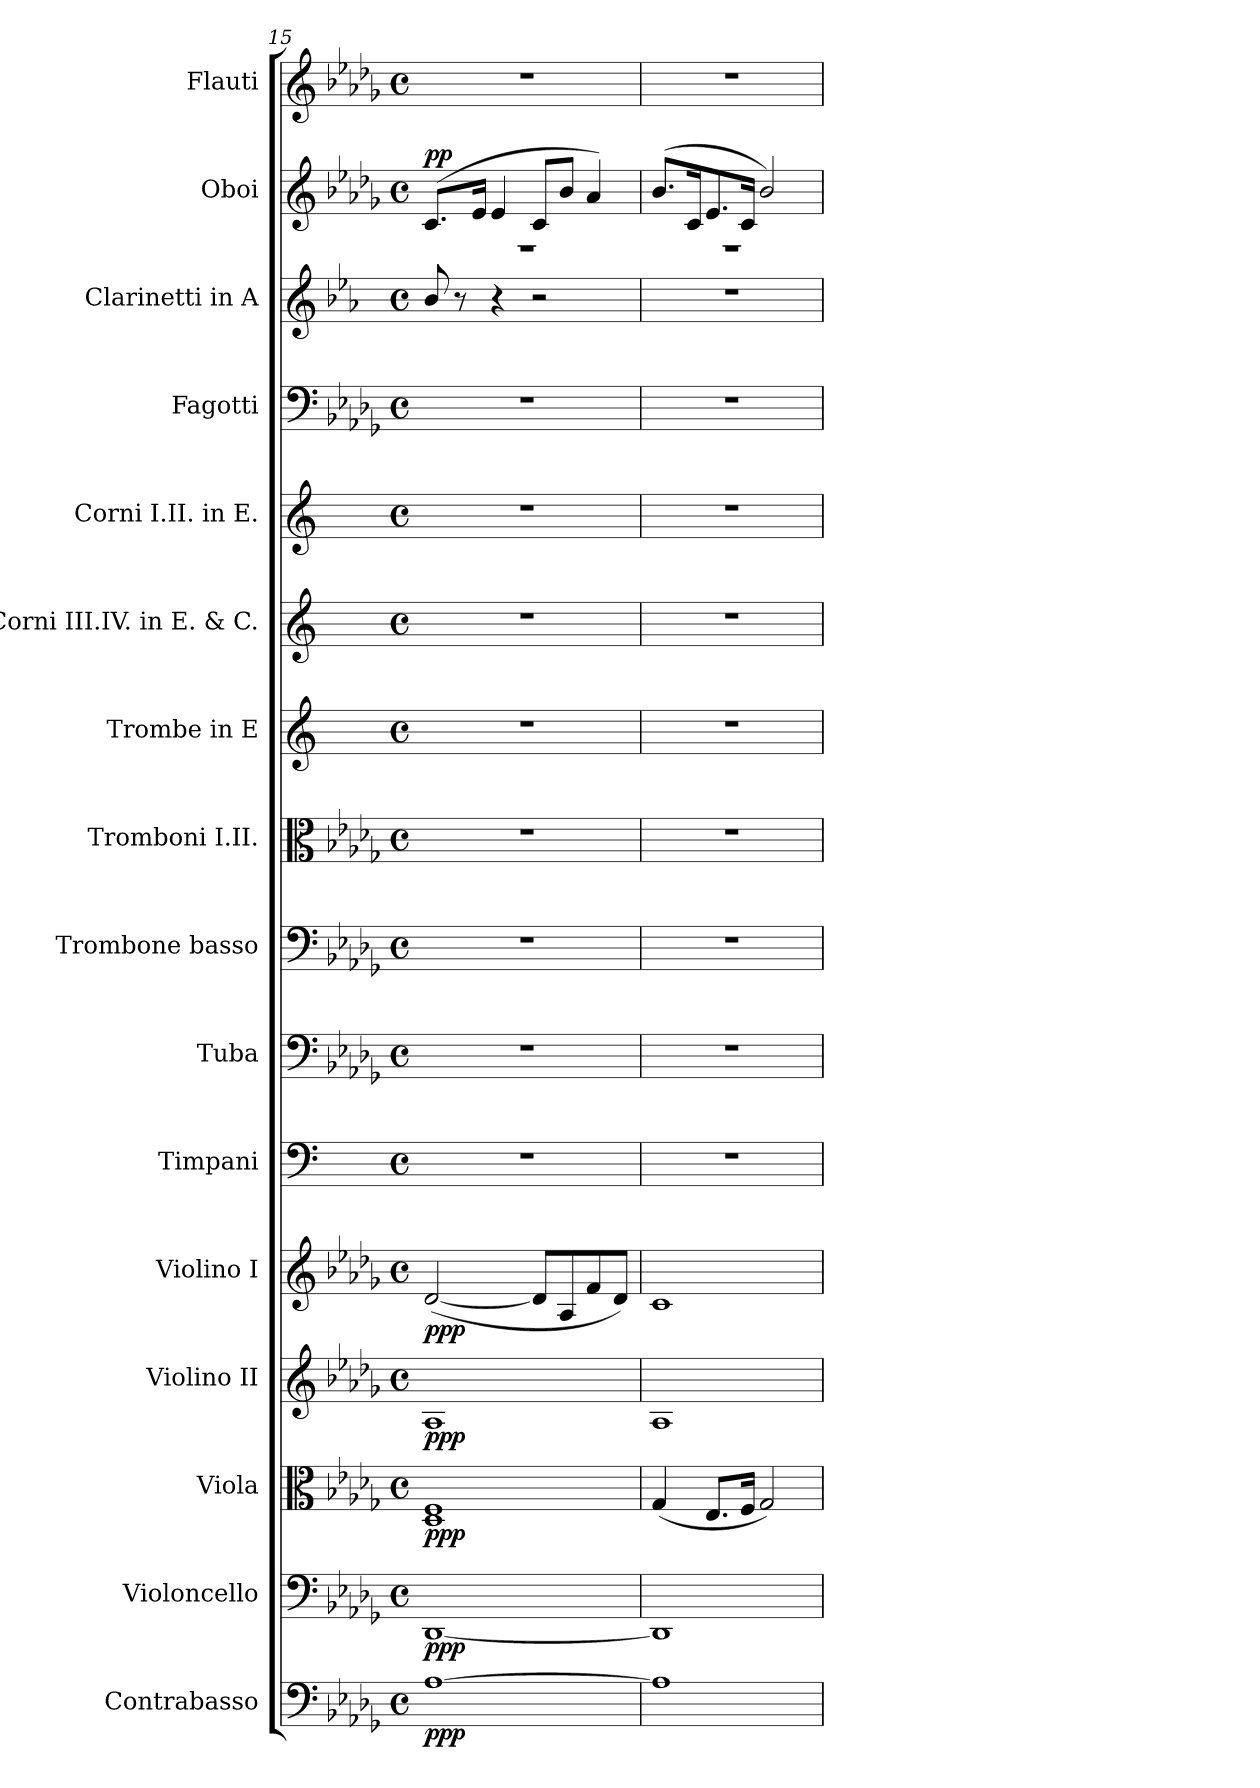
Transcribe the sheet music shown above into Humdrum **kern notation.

**kern	**dynam	**kern	**dynam	**kern	**dynam	**kern	**dynam	**kern	**dynam	**kern	**kern	**kern	**kern	**kern	**kern	**kern	**kern	**kern	**kern	**dynam	**kern
*part16	*part16	*part15	*part15	*part14	*part14	*part13	*part13	*part12	*part12	*part11	*part10	*part9	*part8	*part7	*part6	*part5	*part4	*part3	*part2	*part2	*part1
*staff16	*staff16	*staff15	*staff15	*staff14	*staff14	*staff13	*staff13	*staff12	*staff12	*staff11	*staff10	*staff9	*staff8	*staff7	*staff6	*staff5	*staff4	*staff3	*staff2	*staff2	*staff1
*I"Contrabasso	*	*I"Violoncello	*	*I"Viola	*	*I"Violino II	*	*I"Violino I	*	*I"Timpani	*I"Tuba	*I"Trombone basso	*I"Tromboni I.II.	*I"Trombe in E	*I"Corni III.IV. in E. &amp; C.	*I"Corni I.II. in E.	*I"Fagotti	*I"Clarinetti in A	*I"Oboi	*	*I"Flauti
*I'Cb.	*	*I'Vc.	*	*I'Vla.	*	*I'Vln. II	*	*I'Vln. I	*	*I'Timp.	*I'Tba.	*I'Trne B.	*I'Trbi.	*I'Trbe	*I'Cor. III.IV.	*I'Cor. I.II	*I'Fg.	*I'Cl.	*I'Ob.	*	*I'Fl.
*clefF4	*	*clefF4	*	*clefC3	*	*clefG2	*	*clefG2	*	*clefF4	*clefF4	*clefF4	*clefC3	*clefG2	*clefG2	*clefG2	*clefF4	*clefG2	*clefG2	*	*clefG2
*ITrd7c12	*	*	*	*	*	*	*	*	*	*	*	*	*	*ITrd-2c-4	*ITrd7c12	*ITrd5c8	*	*ITrd2c3	*	*	*
*k[b-e-a-d-g-]	*	*k[b-e-a-d-g-]	*	*k[b-e-a-d-g-]	*	*k[b-e-a-d-g-]	*	*k[b-e-a-d-g-]	*	*k[]	*k[b-e-a-d-g-]	*k[b-e-a-d-g-]	*k[b-e-a-d-g-]	*k[f#c#g#d#]	*k[]	*k[f#c#g#d#]	*k[b-e-a-d-g-]	*k[]	*k[b-e-a-d-g-]	*	*k[b-e-a-d-g-]
*M4/4	*	*M4/4	*	*M4/4	*	*M4/4	*	*M4/4	*	*M4/4	*M4/4	*M4/4	*M4/4	*M4/4	*M4/4	*M4/4	*M4/4	*M4/4	*M4/4	*	*M4/4
*met(c)	*	*met(c)	*	*met(c)	*	*met(c)	*	*met(c)	*	*met(c)	*met(c)	*met(c)	*met(c)	*met(c)	*met(c)	*met(c)	*met(c)	*met(c)	*met(c)	*	*met(c)
=15	=15	=15	=15	=15	=15	=15	=15	=15	=15	=15	=15	=15	=15	=15	=15	=15	=15	=15	=15	=15	=15
*	*	*	*	*	*	*	*	*	*	*	*	*	*	*	*	*	*	*	*^	*	*
!	!LO:DY:b	!	!LO:DY:b	!	!LO:DY:b	!	!LO:DY:b	!	!LO:DY:b	!	!	!	!	!	!	!	!	!	!	!	!LO:DY:a	!
[1AA-	ppp	[1DD-	ppp	1D- 1F	ppp	1A-	ppp	(<[2d-/	ppp	1r	1r	1r	1r	1r	1r	1r	1r	8g/	(>8.c/L	1r	pp	1r
.	.	.	.	.	.	.	.	.	.	.	.	.	.	.	.	.	.	8r	.	.	.	.
.	.	.	.	.	.	.	.	.	.	.	.	.	.	.	.	.	.	.	16e-/Jk	.	.	.
.	.	.	.	.	.	.	.	.	.	.	.	.	.	.	.	.	.	4r	4e-/	.	.	.
.	.	.	.	.	.	.	.	8d-/L]	.	.	.	.	.	.	.	.	.	2r	8c/L	.	.	.
.	.	.	.	.	.	.	.	8A-/	.	.	.	.	.	.	.	.	.	.	8b-/J	.	.	.
.	.	.	.	.	.	.	.	8f/	.	.	.	.	.	.	.	.	.	.	4a-/)	.	.	.
.	.	.	.	.	.	.	.	8d-/J)	.	.	.	.	.	.	.	.	.	.	.	.	.	.
=16	=16	=16	=16	=16	=16	=16	=16	=16	=16	=16	=16	=16	=16	=16	=16	=16	=16	=16	=16	=16	=16	=16
1AA-]	.	1DD-]	.	(<4G-/	.	1A-	.	1c	.	1r	1r	1r	1r	1r	1r	1r	1r	1r	(>8.b-/L	1r	.	1r
.	.	.	.	.	.	.	.	.	.	.	.	.	.	.	.	.	.	.	16c/K	.	.	.
.	.	.	.	8.E-/L	.	.	.	.	.	.	.	.	.	.	.	.	.	.	8.e-/	.	.	.
.	.	.	.	16F/Jk	.	.	.	.	.	.	.	.	.	.	.	.	.	.	16c/Jk	.	.	.
.	.	.	.	2G-/)	.	.	.	.	.	.	.	.	.	.	.	.	.	.	2b-/)	.	.	.
*	*	*	*	*	*	*	*	*	*	*	*	*	*	*	*	*	*	*	*v	*v	*	*
=	=	=	=	=	=	=	=	=	=	=	=	=	=	=	=	=	=	=	=	=	=
*-	*-	*-	*-	*-	*-	*-	*-	*-	*-	*-	*-	*-	*-	*-	*-	*-	*-	*-	*-	*-	*-
